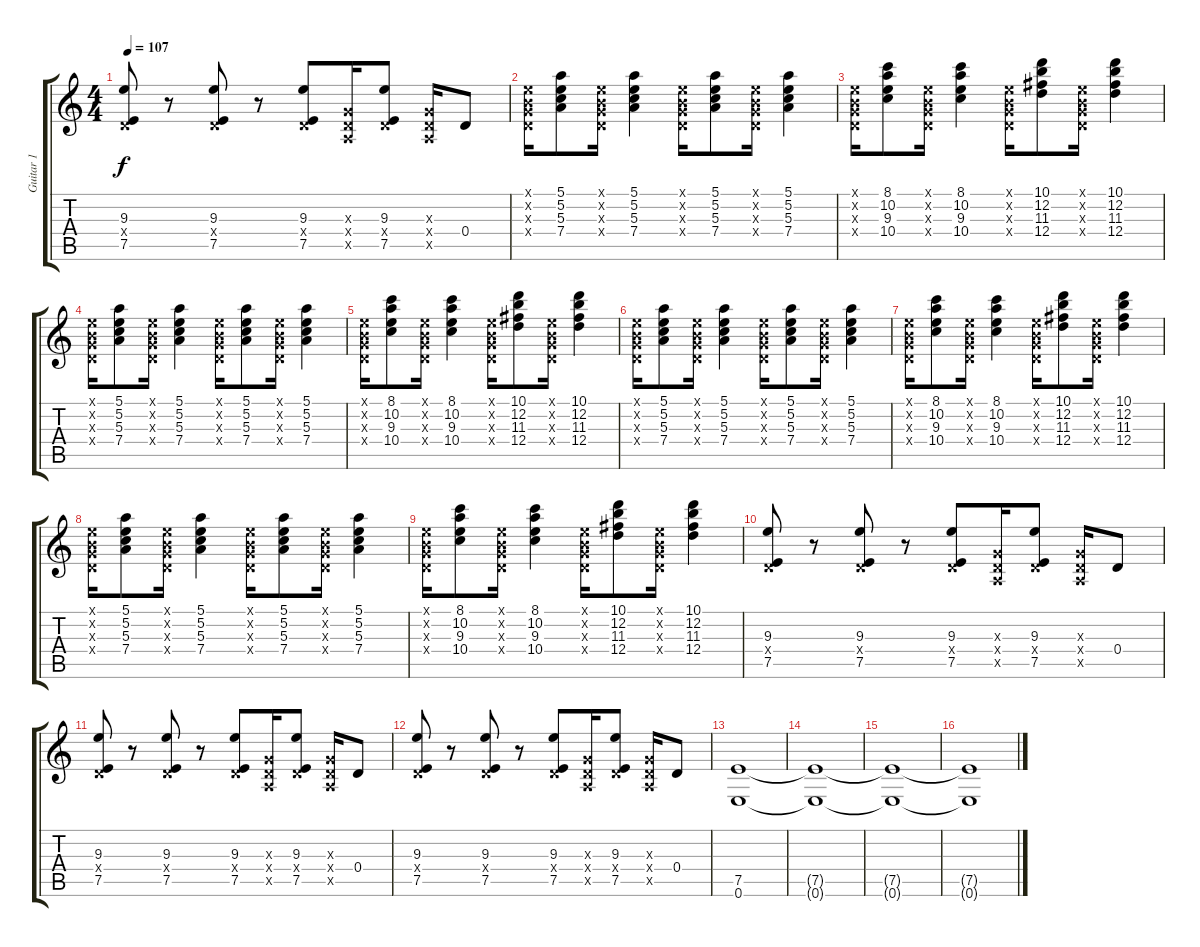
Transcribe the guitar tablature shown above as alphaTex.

\track ("Guitar 1" "Guitar 1") {instrument overdrivenguitar}
\staff {score tabs}
\tuning (E4 B3 G3 D3 A2 E2) {hide}
\ts (4 4)
\tempo 107
\clef g2
\ks c
(9.3 0.4{x} 7.5).8{dy f} r.8 (9.3 0.4{x} 7.5).8 r.8 (9.3 0.4{x} 7.5).8 (0.3{x} 0.4{x} 0.5{x}).16 (9.3 0.4{x} 7.5).8 (0.3{x} 0.4{x} 0.5{x}).16 0.4.8 |
(0.1{x} 0.2{x} 0.3{x} 0.4{x}).16 (5.1 5.2 5.3 7.4).8 (0.1{x} 0.2{x} 0.3{x} 0.4{x}).16 (5.1 5.2 5.3 7.4).4 (0.1{x} 0.2{x} 0.3{x} 0.4{x}).16 (5.1 5.2 5.3 7.4).8 (0.1{x} 0.2{x} 0.3{x} 0.4{x}).16 (5.1 5.2 5.3 7.4).4 |
(0.1{x} 0.2{x} 0.3{x} 0.4{x}).16 (8.1 10.2 9.3 10.4).8 (0.1{x} 0.2{x} 0.3{x} 0.4{x}).16 (8.1 10.2 9.3 10.4).4 (0.1{x} 0.2{x} 0.3{x} 0.4{x}).16 (10.1 12.2 11.3 12.4).8 (0.1{x} 0.2{x} 0.3{x} 0.4{x}).16 (10.1 12.2 11.3 12.4).4 |
(0.1{x} 0.2{x} 0.3{x} 0.4{x}).16 (5.1 5.2 5.3 7.4).8 (0.1{x} 0.2{x} 0.3{x} 0.4{x}).16 (5.1 5.2 5.3 7.4).4 (0.1{x} 0.2{x} 0.3{x} 0.4{x}).16 (5.1 5.2 5.3 7.4).8 (0.1{x} 0.2{x} 0.3{x} 0.4{x}).16 (5.1 5.2 5.3 7.4).4 |
(0.1{x} 0.2{x} 0.3{x} 0.4{x}).16 (8.1 10.2 9.3 10.4).8 (0.1{x} 0.2{x} 0.3{x} 0.4{x}).16 (8.1 10.2 9.3 10.4).4 (0.1{x} 0.2{x} 0.3{x} 0.4{x}).16 (10.1 12.2 11.3 12.4).8 (0.1{x} 0.2{x} 0.3{x} 0.4{x}).16 (10.1 12.2 11.3 12.4).4 |
(0.1{x} 0.2{x} 0.3{x} 0.4{x}).16 (5.1 5.2 5.3 7.4).8 (0.1{x} 0.2{x} 0.3{x} 0.4{x}).16 (5.1 5.2 5.3 7.4).4 (0.1{x} 0.2{x} 0.3{x} 0.4{x}).16 (5.1 5.2 5.3 7.4).8 (0.1{x} 0.2{x} 0.3{x} 0.4{x}).16 (5.1 5.2 5.3 7.4).4 |
(0.1{x} 0.2{x} 0.3{x} 0.4{x}).16 (8.1 10.2 9.3 10.4).8 (0.1{x} 0.2{x} 0.3{x} 0.4{x}).16 (8.1 10.2 9.3 10.4).4 (0.1{x} 0.2{x} 0.3{x} 0.4{x}).16 (10.1 12.2 11.3 12.4).8 (0.1{x} 0.2{x} 0.3{x} 0.4{x}).16 (10.1 12.2 11.3 12.4).4 |
(0.1{x} 0.2{x} 0.3{x} 0.4{x}).16 (5.1 5.2 5.3 7.4).8 (0.1{x} 0.2{x} 0.3{x} 0.4{x}).16 (5.1 5.2 5.3 7.4).4 (0.1{x} 0.2{x} 0.3{x} 0.4{x}).16 (5.1 5.2 5.3 7.4).8 (0.1{x} 0.2{x} 0.3{x} 0.4{x}).16 (5.1 5.2 5.3 7.4).4 |
(0.1{x} 0.2{x} 0.3{x} 0.4{x}).16 (8.1 10.2 9.3 10.4).8 (0.1{x} 0.2{x} 0.3{x} 0.4{x}).16 (8.1 10.2 9.3 10.4).4 (0.1{x} 0.2{x} 0.3{x} 0.4{x}).16 (10.1 12.2 11.3 12.4).8 (0.1{x} 0.2{x} 0.3{x} 0.4{x}).16 (10.1 12.2 11.3 12.4).4 |
(9.3 0.4{x} 7.5).8 r.8 (9.3 0.4{x} 7.5).8 r.8 (9.3 0.4{x} 7.5).8 (0.3{x} 0.4{x} 0.5{x}).16 (9.3 0.4{x} 7.5).8 (0.3{x} 0.4{x} 0.5{x}).16 0.4.8 |
(9.3 0.4{x} 7.5).8 r.8 (9.3 0.4{x} 7.5).8 r.8 (9.3 0.4{x} 7.5).8 (0.3{x} 0.4{x} 0.5{x}).16 (9.3 0.4{x} 7.5).8 (0.3{x} 0.4{x} 0.5{x}).16 0.4.8 |
(9.3 0.4{x} 7.5).8 r.8 (9.3 0.4{x} 7.5).8 r.8 (9.3 0.4{x} 7.5).8 (0.3{x} 0.4{x} 0.5{x}).16 (9.3 0.4{x} 7.5).8 (0.3{x} 0.4{x} 0.5{x}).16 0.4.8 |
(7.5 0.6).1 |
(7.5{t} 0.6{t}).1 |
(7.5{t} 0.6{t}).1 |
(7.5{t} 0.6{t}).1
